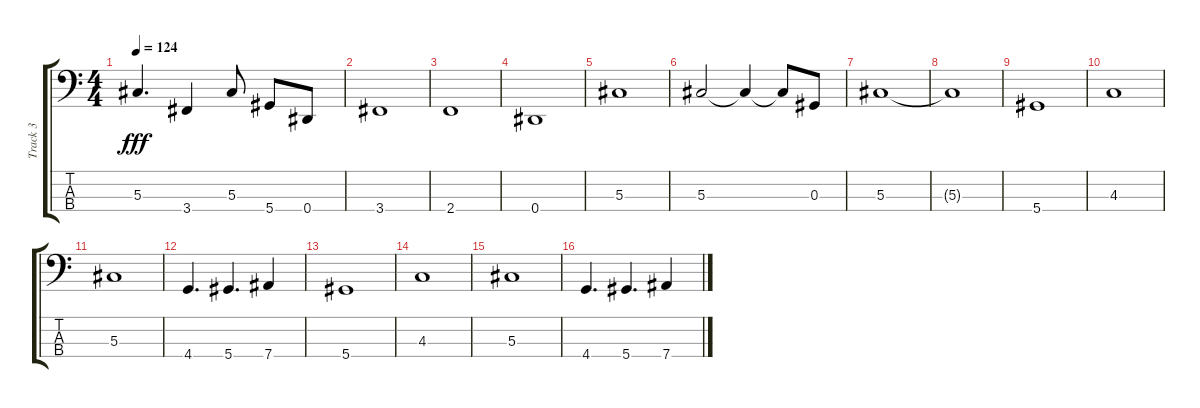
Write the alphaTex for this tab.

\track ("Track 3" "Track 3") {instrument electricbassfinger}
\staff {score tabs}
\tuning (Gb2 Db2 Ab1 Eb1) {hide}
\ts (4 4)
\tempo 124
\clef f4
\ks c
5.3.4{d dy fff} 3.4.4 5.3.8 5.4.8 0.4.8 |
3.4.1 |
2.4.1 |
0.4.1 |
5.3.1 |
5.3.2 5.3{t}.4 5.3{t}.8 0.3.8 |
5.3.1 |
5.3{t}.1 |
5.4.1 |
4.3.1 |
5.3.1 |
4.4.4{d} 5.4.4{d} 7.4.4 |
5.4.1 |
4.3.1 |
5.3.1 |
4.4.4{d} 5.4.4{d} 7.4.4
